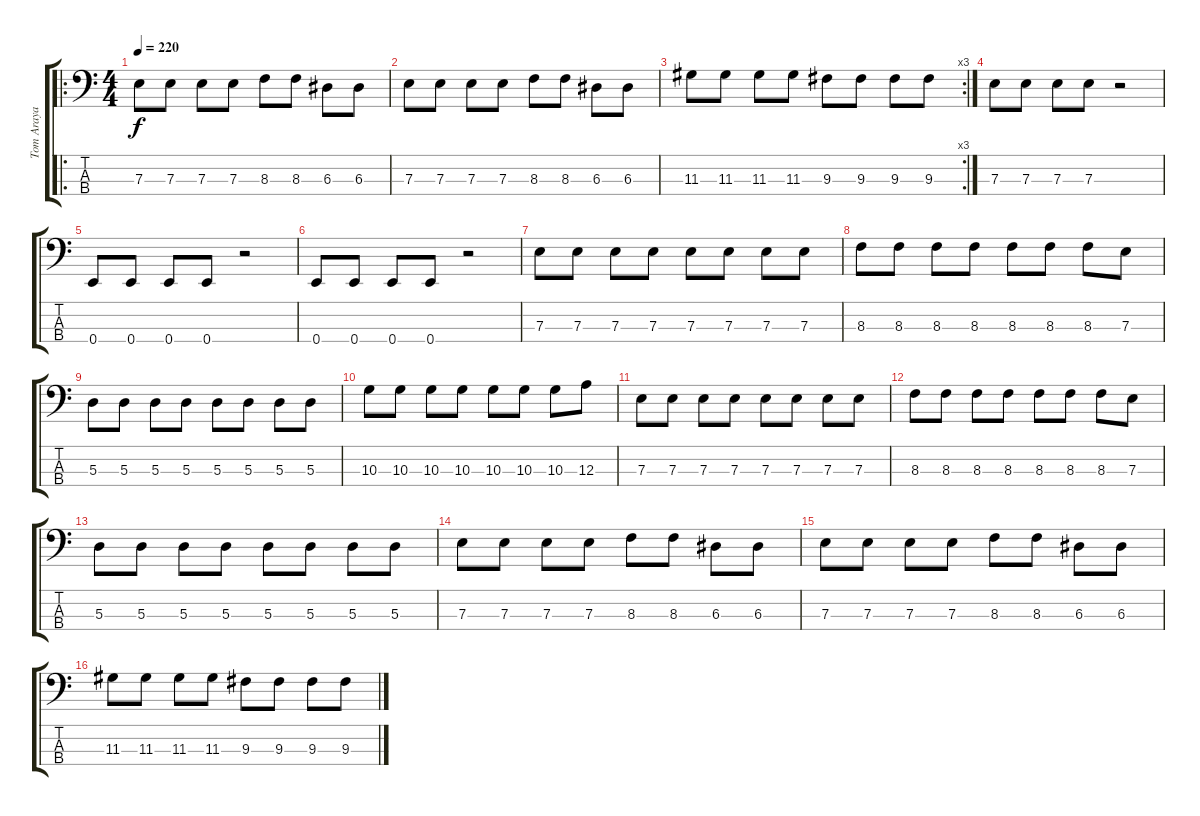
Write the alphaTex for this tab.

\track ("Tom Araya" "Tom Araya") {instrument electricbassfinger}
\staff {score tabs}
\tuning (G2 D2 A1 E1) {hide}
\ro
\ts (4 4)
\tempo 220
\clef f4
\ks c
7.3.8{dy f} 7.3.8 7.3.8 7.3.8 8.3.8 8.3.8 6.3.8 6.3.8 |
7.3.8 7.3.8 7.3.8 7.3.8 8.3.8 8.3.8 6.3.8 6.3.8 |
\rc 3
11.3.8 11.3.8 11.3.8 11.3.8 9.3.8 9.3.8 9.3.8 9.3.8 |
7.3.8 7.3.8 7.3.8 7.3.8 r.2 |
0.4.8 0.4.8 0.4.8 0.4.8 r.2 |
0.4.8 0.4.8 0.4.8 0.4.8 r.2 |
7.3.8 7.3.8 7.3.8 7.3.8 7.3.8 7.3.8 7.3.8 7.3.8 |
8.3.8 8.3.8 8.3.8 8.3.8 8.3.8 8.3.8 8.3.8 7.3.8 |
5.3.8 5.3.8 5.3.8 5.3.8 5.3.8 5.3.8 5.3.8 5.3.8 |
10.3.8 10.3.8 10.3.8 10.3.8 10.3.8 10.3.8 10.3.8 12.3.8 |
7.3.8 7.3.8 7.3.8 7.3.8 7.3.8 7.3.8 7.3.8 7.3.8 |
8.3.8 8.3.8 8.3.8 8.3.8 8.3.8 8.3.8 8.3.8 7.3.8 |
5.3.8 5.3.8 5.3.8 5.3.8 5.3.8 5.3.8 5.3.8 5.3.8 |
7.3.8 7.3.8 7.3.8 7.3.8 8.3.8 8.3.8 6.3.8 6.3.8 |
7.3.8 7.3.8 7.3.8 7.3.8 8.3.8 8.3.8 6.3.8 6.3.8 |
11.3.8 11.3.8 11.3.8 11.3.8 9.3.8 9.3.8 9.3.8 9.3.8
